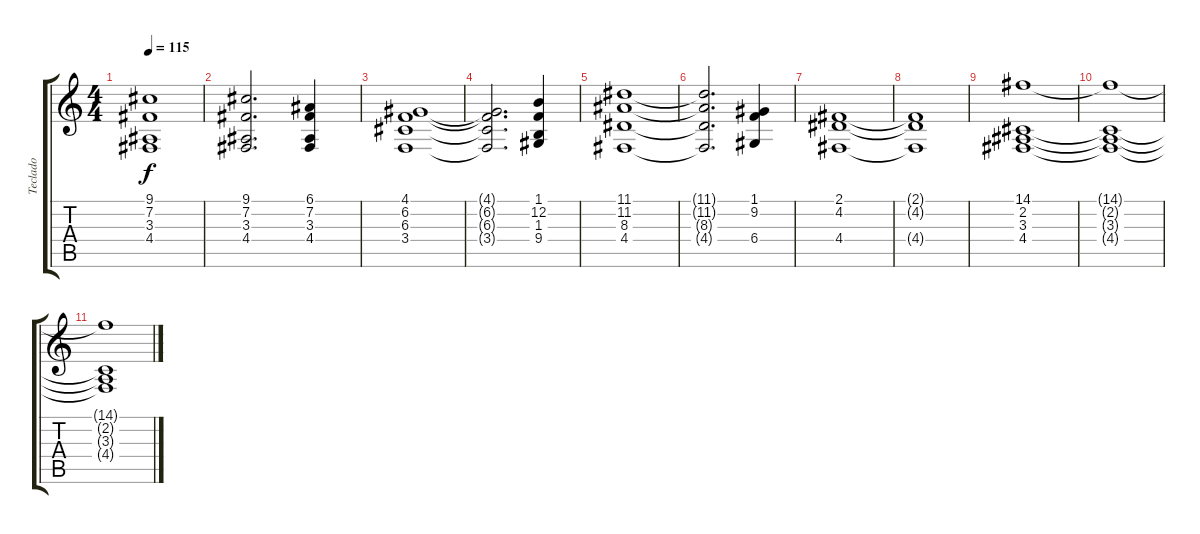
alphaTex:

\track ("Teclado" "Teclado") {instrument bassoon}
\staff {score tabs}
\tuning (E4 B3 G3 D3 A2 E2) {hide}
\ts (4 4)
\tempo 115
\clef g2
\ks c
(9.1 7.2 3.3 4.4).1{dy f} |
(9.1 7.2 3.3 4.4).2{d} (6.1 7.2 3.3 4.4).4 |
(4.1 6.2 6.3 3.4).1 |
(4.1{t} 6.2{t} 6.3{t} 3.4{t}).2{d} (1.1 12.2 1.3 9.4).4 |
(11.1 11.2 8.3 4.4).1 |
(11.1{t} 11.2{t} 8.3{t} 4.4{t}).2{d} (1.1 9.2 6.4).4 |
(2.1 4.2 4.4).1 |
(2.1{t} 4.2{t} 4.4{t}).1 |
(14.1 2.2 3.3 4.4).1 |
(14.1{t} 2.2{t} 3.3{t} 4.4{t}).1 |
(14.1{t} 2.2{t} 3.3{t} 4.4{t}).1
